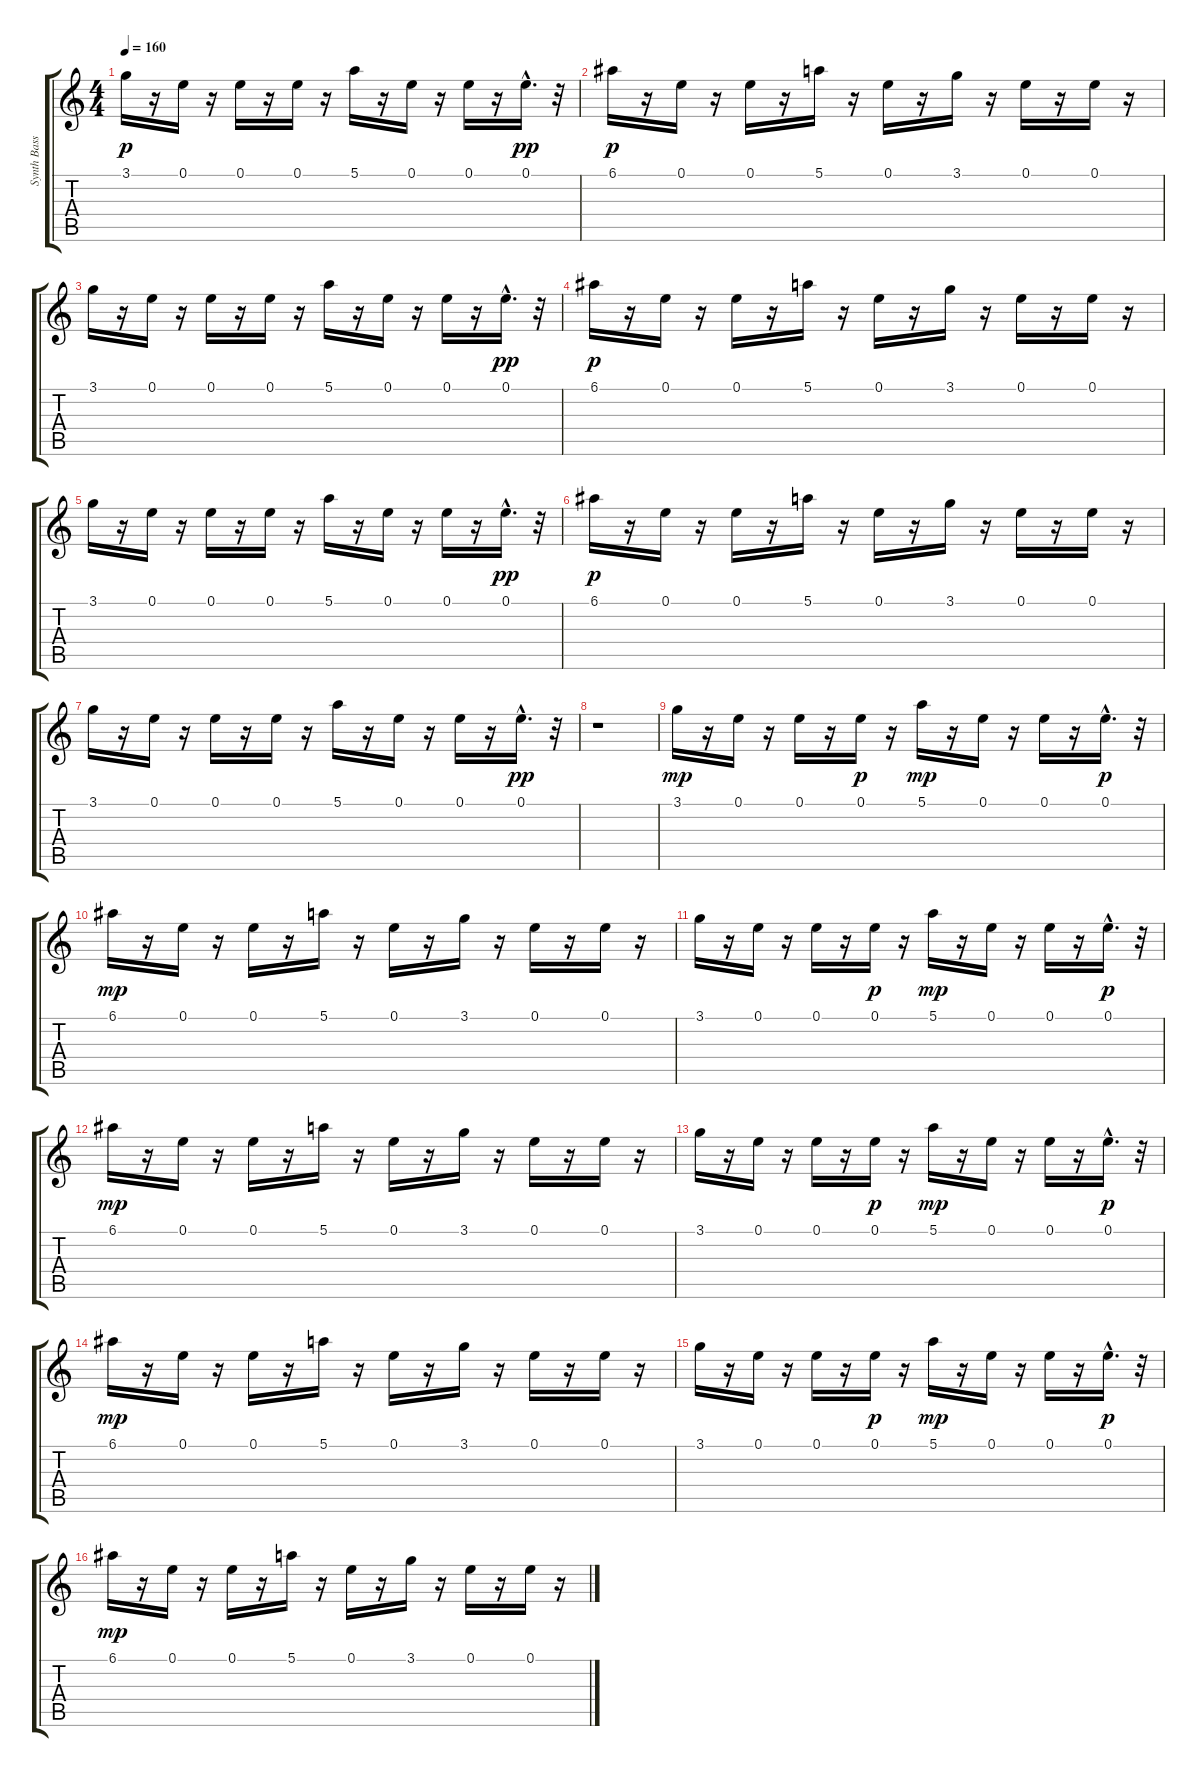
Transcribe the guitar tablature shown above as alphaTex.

\track ("Synth Bass" "Synth Bass") {instrument synthbass1}
\staff {score tabs}
\tuning (E4 B3 G3 D3 A2 E2) {hide}
\ts (4 4)
\tempo 160
\clef g2
\ks c
3.1.16{dy p} r.16 0.1.16 r.16 0.1.16 r.16 0.1.16 r.16 5.1.16 r.16 0.1.16 r.16 0.1.16 r.16 0.1{hac}.16{d dy pp} r.32 |
6.1.16{dy p} r.16 0.1.16 r.16 0.1.16 r.16 5.1.16 r.16 0.1.16 r.16 3.1.16 r.16 0.1.16 r.16 0.1.16 r.16 |
3.1.16 r.16 0.1.16 r.16 0.1.16 r.16 0.1.16 r.16 5.1.16 r.16 0.1.16 r.16 0.1.16 r.16 0.1{hac}.16{d dy pp} r.32 |
6.1.16{dy p} r.16 0.1.16 r.16 0.1.16 r.16 5.1.16 r.16 0.1.16 r.16 3.1.16 r.16 0.1.16 r.16 0.1.16 r.16 |
3.1.16 r.16 0.1.16 r.16 0.1.16 r.16 0.1.16 r.16 5.1.16 r.16 0.1.16 r.16 0.1.16 r.16 0.1{hac}.16{d dy pp} r.32 |
6.1.16{dy p} r.16 0.1.16 r.16 0.1.16 r.16 5.1.16 r.16 0.1.16 r.16 3.1.16 r.16 0.1.16 r.16 0.1.16 r.16 |
3.1.16 r.16 0.1.16 r.16 0.1.16 r.16 0.1.16 r.16 5.1.16 r.16 0.1.16 r.16 0.1.16 r.16 0.1{hac}.16{d dy pp} r.32 |
r.1 |
3.1.16{dy mp} r.16 0.1.16 r.16 0.1.16 r.16 0.1.16{dy p} r.16 5.1.16{dy mp} r.16 0.1.16 r.16 0.1.16 r.16 0.1{hac}.16{d dy p} r.32 |
6.1.16{dy mp} r.16 0.1.16 r.16 0.1.16 r.16 5.1.16 r.16 0.1.16 r.16 3.1.16 r.16 0.1.16 r.16 0.1.16 r.16 |
3.1.16 r.16 0.1.16 r.16 0.1.16 r.16 0.1.16{dy p} r.16 5.1.16{dy mp} r.16 0.1.16 r.16 0.1.16 r.16 0.1{hac}.16{d dy p} r.32 |
6.1.16{dy mp} r.16 0.1.16 r.16 0.1.16 r.16 5.1.16 r.16 0.1.16 r.16 3.1.16 r.16 0.1.16 r.16 0.1.16 r.16 |
3.1.16 r.16 0.1.16 r.16 0.1.16 r.16 0.1.16{dy p} r.16 5.1.16{dy mp} r.16 0.1.16 r.16 0.1.16 r.16 0.1{hac}.16{d dy p} r.32 |
6.1.16{dy mp} r.16 0.1.16 r.16 0.1.16 r.16 5.1.16 r.16 0.1.16 r.16 3.1.16 r.16 0.1.16 r.16 0.1.16 r.16 |
3.1.16 r.16 0.1.16 r.16 0.1.16 r.16 0.1.16{dy p} r.16 5.1.16{dy mp} r.16 0.1.16 r.16 0.1.16 r.16 0.1{hac}.16{d dy p} r.32 |
6.1.16{dy mp} r.16 0.1.16 r.16 0.1.16 r.16 5.1.16 r.16 0.1.16 r.16 3.1.16 r.16 0.1.16 r.16 0.1.16 r.16
